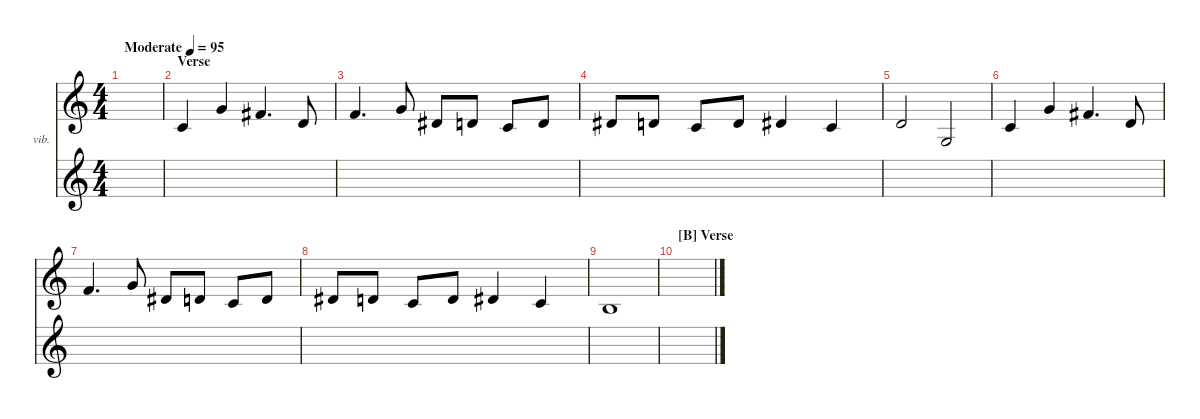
\defaultSystemsLayout 4
\hideDynamics
\bracketExtendMode nobrackets
\firstSystemTrackNameOrientation horizontal
\otherSystemsTrackNameOrientation horizontal
\track ("Vibraphone" "vib.") {instrument vibraphone}
\staff {score}
\tuning (E4 B3 G3 D3 A2 E2)
\ts (4 4)
\beaming (8 2 2 2 2)
\scale
1.04794
\tempo (95 "Moderate")
\accidentals auto
\clef g2
\ottava regular
\simile none
\ks c
|
\section ("" "Verse")
\scale
0.952065 1.2.4{beam Up} 3.1.4{beam Up} 2.1{acc #}.4{d beam Up} 3.2.8{beam Up} |
\scale
1.03043 1.1.4{d beam Up} 3.1.8{beam Up} 4.2{acc #}.8{beam Up} 3.2.8{beam Up} 1.2.8{beam Up} 3.2.8{beam Up} |
\scale
0.969568 4.2{acc #}.8{beam Up} 3.2.8{beam Up} 1.2.8{beam Up} 3.2.8{beam Up} 4.2{acc #}.4{beam Up} 5.3.4{beam Up} |
\scale
1.03043 7.3.2{beam Up} 5.4.2{beam Up} |
\scale
0.969568 5.3.4{beam Up} 3.1.4{beam Up} 2.1{acc #}.4{d beam Up} 3.2.8{beam Up} |
\scale
1.03043 1.1.4{d beam Up} 3.1.8{beam Up} 4.2{acc #}.8{beam Up} 3.2.8{beam Up} 1.2.8{beam Up} 3.2.8{beam Up} |
\scale
0.969568 4.2{acc #}.8{beam Up} 3.2.8{beam Up} 1.2.8{beam Up} 3.2.8{beam Up} 4.2{acc #}.4{beam Up} 5.3.4{beam Up} |
\scale
1.03043 4.3.1{beam Up} |
\section ("B" "Verse")
\scale
0.969568 |
\scale
1.03043 |
\scale
0.969568 |
\scale
1.03043 |
\scale
0.969568 |
\scale
1.03043 |
\scale
0.969568
\staff {score}
\tuning (E4 B3 G3 D3 A2 E2)
\clef g2
\ottava regular
\simile none
\ks c
|
|
|
|
|
|
|
|
|
|
|
|
|
|
|
